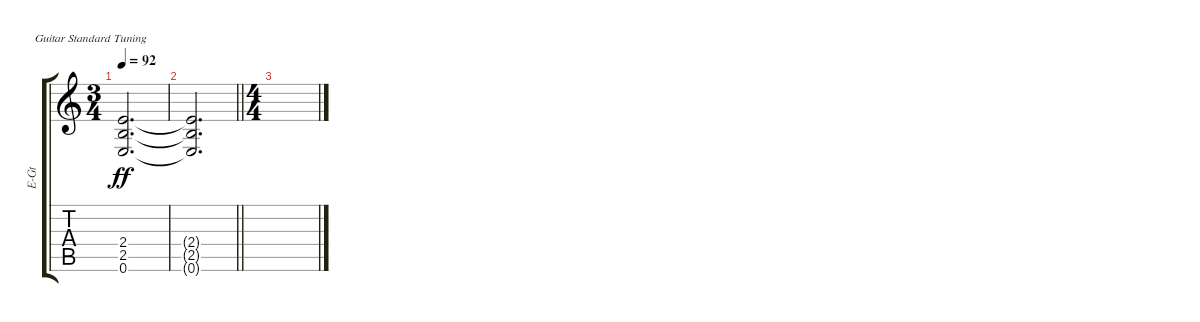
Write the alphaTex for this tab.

\track ("Rhythm chord doubling" "E-Gt") {instrument distortionguitar}
\staff {score tabs}
\tuning (E4 B3 G3 D3 A2 E2)
\ts (3 4)
\tempo 92
\clef g2
\scale
0.333333
\ks c
(2.4{t} 2.5{t} 0.6{t}).2{d dy ff} |
\scale
0.333333
\barLineRight lightlight
(2.4{t} 2.5{t} 0.6{t}).2{d} |
\ts (4 4)
\beaming (8 2 2 2 2)
\scale
0.485477 |
\scale
0.257261 |
\scale
0.257261 |
\scale
0.333333 |
\scale
0.333333 |
\scale
0.333333 |
\scale
0.333333 |
\scale
0.333333 |
\scale
0.333333 |
\scale
0.333333 |
\scale
0.333333 |
\scale
0.333333 |
\scale
0.333333 |
\scale
0.333333
